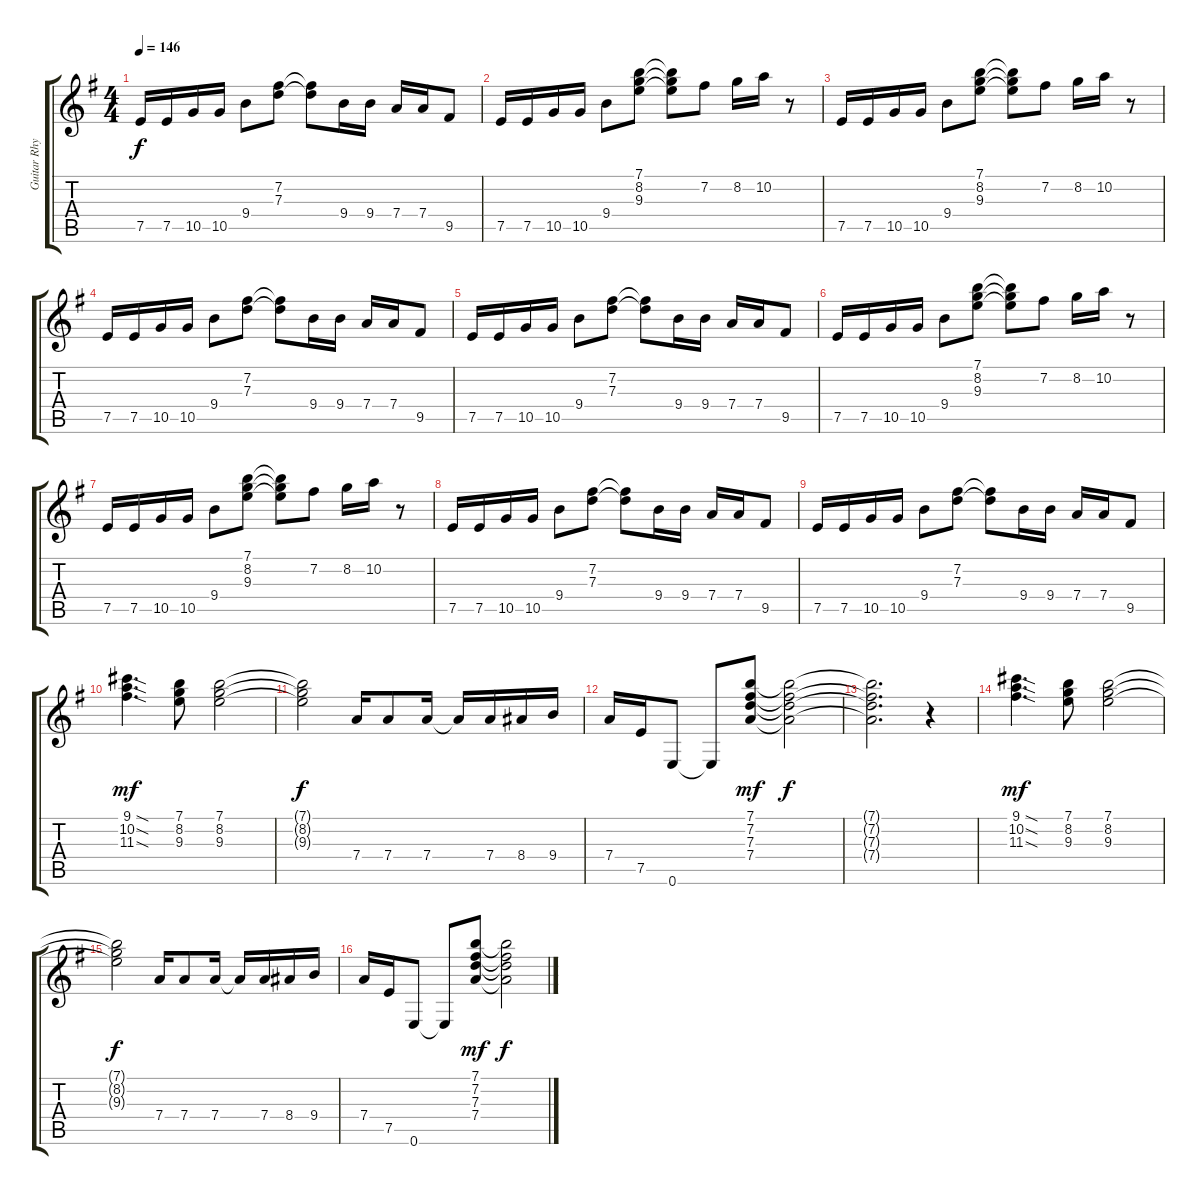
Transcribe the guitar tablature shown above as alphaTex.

\track ("Guitar Rhythm 3" "Guitar Rhy") {instrument overdrivenguitar}
\staff {score tabs}
\tuning (E4 B3 G3 D3 A2 E2) {hide}
\ts (4 4)
\tempo 146
\clef g2
\ks g
7.5.16{dy f} 7.5.16 10.5.16 10.5.16 9.4.8 (7.2 7.3).8 (7.2{t} 7.3{t}).8 9.4.16 9.4.16 7.4.16 7.4.16 9.5.8 |
7.5.16 7.5.16 10.5.16 10.5.16 9.4.8 (7.1 8.2 9.3).8 (7.1{t} 8.2{t} 9.3{t}).8 7.2.8 8.2.16 10.2.16 r.8 |
7.5.16 7.5.16 10.5.16 10.5.16 9.4.8 (7.1 8.2 9.3).8 (7.1{t} 8.2{t} 9.3{t}).8 7.2.8 8.2.16 10.2.16 r.8 |
7.5.16 7.5.16 10.5.16 10.5.16 9.4.8 (7.2 7.3).8 (7.2{t} 7.3{t}).8 9.4.16 9.4.16 7.4.16 7.4.16 9.5.8 |
7.5.16 7.5.16 10.5.16 10.5.16 9.4.8 (7.2 7.3).8 (7.2{t} 7.3{t}).8 9.4.16 9.4.16 7.4.16 7.4.16 9.5.8 |
7.5.16 7.5.16 10.5.16 10.5.16 9.4.8 (7.1 8.2 9.3).8 (7.1{t} 8.2{t} 9.3{t}).8 7.2.8 8.2.16 10.2.16 r.8 |
7.5.16 7.5.16 10.5.16 10.5.16 9.4.8 (7.1 8.2 9.3).8 (7.1{t} 8.2{t} 9.3{t}).8 7.2.8 8.2.16 10.2.16 r.8 |
7.5.16 7.5.16 10.5.16 10.5.16 9.4.8 (7.2 7.3).8 (7.2{t} 7.3{t}).8 9.4.16 9.4.16 7.4.16 7.4.16 9.5.8 |
7.5.16 7.5.16 10.5.16 10.5.16 9.4.8 (7.2 7.3).8 (7.2{t} 7.3{t}).8 9.4.16 9.4.16 7.4.16 7.4.16 9.5.8 |
(9.1{sod} 10.2{sod} 11.3{sod}).4{d dy mf} (7.1 8.2 9.3).8 (7.1 8.2 9.3).2 |
(7.1{t} 8.2{t} 9.3{t}).2{dy f} 7.4.16 7.4.8 7.4.16 7.4{t}.16 7.4.16 8.4.16 9.4.16 |
7.4.16 7.5.16 0.6.8 0.6{t}.8 (7.1 7.2 7.3 7.4).8{dy mf} (7.1{t} 7.2{t} 7.3{t} 7.4{t}).2{dy f} |
(7.1{t} 7.2{t} 7.3{t} 7.4{t}).2{d} r.4 |
(9.1{sod} 10.2{sod} 11.3{sod}).4{d dy mf} (7.1 8.2 9.3).8 (7.1 8.2 9.3).2 |
(7.1{t} 8.2{t} 9.3{t}).2{dy f} 7.4.16 7.4.8 7.4.16 7.4{t}.16 7.4.16 8.4.16 9.4.16 |
7.4.16 7.5.16 0.6.8 0.6{t}.8 (7.1 7.2 7.3 7.4).8{dy mf} (7.1{t} 7.2{t} 7.3{t} 7.4{t}).2{dy f}
